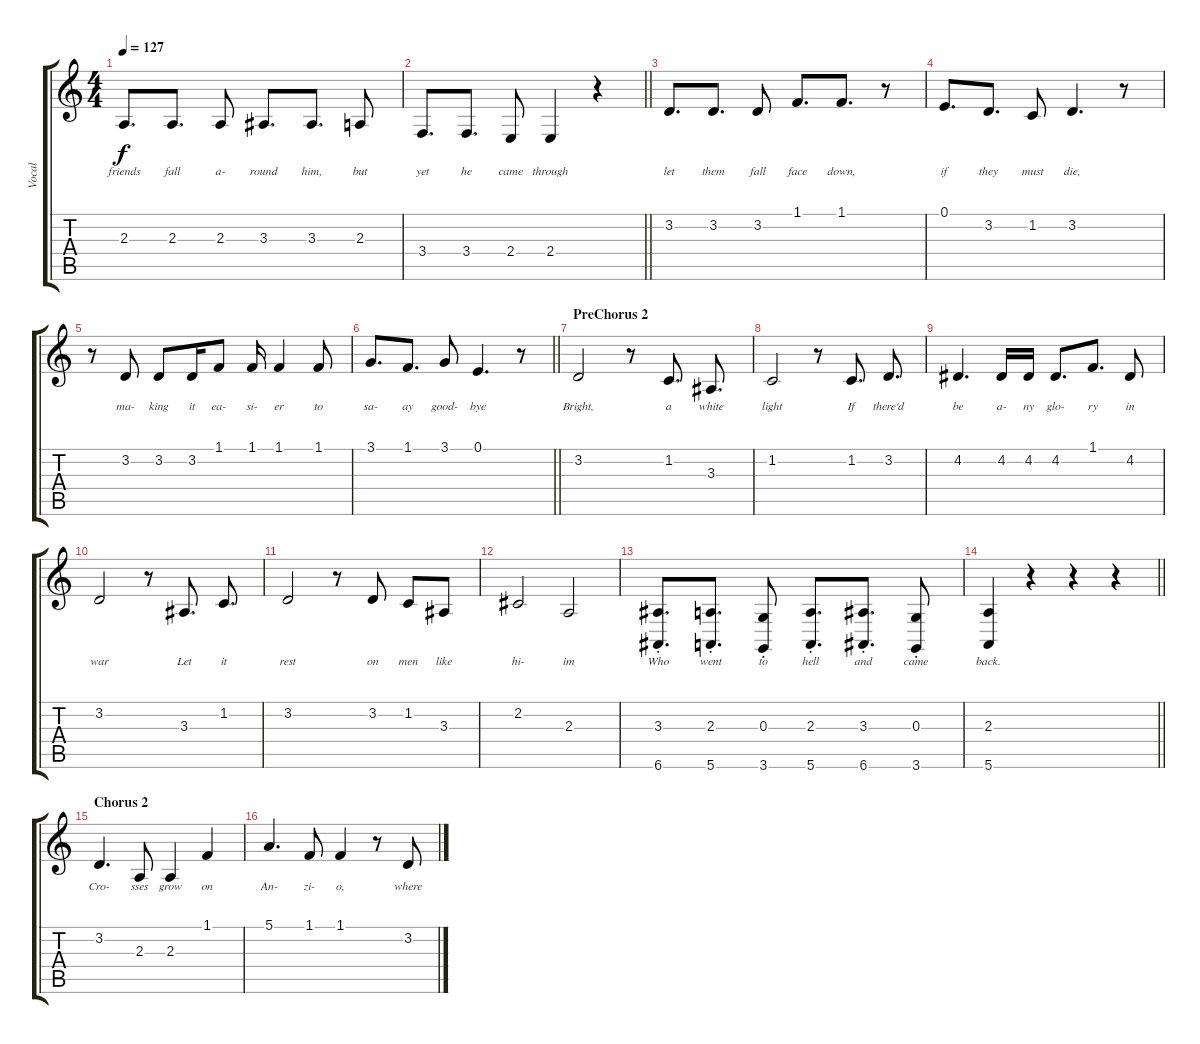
\track ("Vocal" "Vocal") {instrument lead2sawtooth}
\staff {score tabs}
\tuning (E4 B3 G3 D3 A2 E2) {hide}
\ts (4 4)
\tempo 127
\clef g2
\ks c
2.3.8{d lyrics (0 "friends") lyrics (1 "") lyrics (2 "") lyrics (3 "") lyrics (4 "") dy f} 2.3.8{d lyrics (0 "fall") lyrics (1 "") lyrics (2 "") lyrics (3 "") lyrics (4 "")} 2.3.8{lyrics (0 "a-") lyrics (1 "") lyrics (2 "") lyrics (3 "") lyrics (4 "")} 3.3.8{d lyrics (0 "round") lyrics (1 "") lyrics (2 "") lyrics (3 "") lyrics (4 "")} 3.3.8{d lyrics (0 "him,") lyrics (1 "") lyrics (2 "") lyrics (3 "") lyrics (4 "")} 2.3.8{lyrics (0 "but") lyrics (1 "") lyrics (2 "") lyrics (3 "") lyrics (4 "")} |
\barLineRight lightlight
3.4.8{d lyrics (0 "yet") lyrics (1 "") lyrics (2 "") lyrics (3 "") lyrics (4 "")} 3.4.8{d lyrics (0 "he") lyrics (1 "") lyrics (2 "") lyrics (3 "") lyrics (4 "")} 2.4.8{lyrics (0 "came") lyrics (1 "") lyrics (2 "") lyrics (3 "") lyrics (4 "")} 2.4.4{lyrics (0 "through") lyrics (1 "") lyrics (2 "") lyrics (3 "") lyrics (4 "")} r.4 |
3.2.8{d lyrics (0 "let") lyrics (1 "") lyrics (2 "") lyrics (3 "") lyrics (4 "")} 3.2.8{d lyrics (0 "them") lyrics (1 "") lyrics (2 "") lyrics (3 "") lyrics (4 "")} 3.2.8{lyrics (0 "fall") lyrics (1 "") lyrics (2 "") lyrics (3 "") lyrics (4 "")} 1.1.8{d lyrics (0 "face") lyrics (1 "") lyrics (2 "") lyrics (3 "") lyrics (4 "")} 1.1.8{d lyrics (0 "down,") lyrics (1 "") lyrics (2 "") lyrics (3 "") lyrics (4 "")} r.8 |
0.1.8{d lyrics (0 "if") lyrics (1 "") lyrics (2 "") lyrics (3 "") lyrics (4 "")} 3.2.8{d lyrics (0 "they") lyrics (1 "") lyrics (2 "") lyrics (3 "") lyrics (4 "")} 1.2.8{lyrics (0 "must") lyrics (1 "") lyrics (2 "") lyrics (3 "") lyrics (4 "")} 3.2.4{d lyrics (0 "die,") lyrics (1 "") lyrics (2 "") lyrics (3 "") lyrics (4 "")} r.8 |
r.8 3.2.8{lyrics (0 "ma-") lyrics (1 "") lyrics (2 "") lyrics (3 "") lyrics (4 "")} 3.2.8{lyrics (0 "king") lyrics (1 "") lyrics (2 "") lyrics (3 "") lyrics (4 "")} 3.2.16{lyrics (0 "it") lyrics (1 "") lyrics (2 "") lyrics (3 "") lyrics (4 "")} 1.1.8{lyrics (0 "ea-") lyrics (1 "") lyrics (2 "") lyrics (3 "") lyrics (4 "")} 1.1.16{lyrics (0 "si-") lyrics (1 "") lyrics (2 "") lyrics (3 "") lyrics (4 "")} 1.1.4{lyrics (0 "er") lyrics (1 "") lyrics (2 "") lyrics (3 "") lyrics (4 "")} 1.1.8{lyrics (0 "to") lyrics (1 "") lyrics (2 "") lyrics (3 "") lyrics (4 "")} |
\barLineRight lightlight
3.1.8{d lyrics (0 "sa-") lyrics (1 "") lyrics (2 "") lyrics (3 "") lyrics (4 "")} 1.1.8{d lyrics (0 "ay") lyrics (1 "") lyrics (2 "") lyrics (3 "") lyrics (4 "")} 3.1.8{lyrics (0 "good-") lyrics (1 "") lyrics (2 "") lyrics (3 "") lyrics (4 "")} 0.1.4{d lyrics (0 "bye") lyrics (1 "") lyrics (2 "") lyrics (3 "") lyrics (4 "")} r.8 |
\section ("" "PreChorus 2")
3.2.2{lyrics (0 "Bright,") lyrics (1 "") lyrics (2 "") lyrics (3 "") lyrics (4 "")} r.8 1.2.8{d lyrics (0 "a") lyrics (1 "") lyrics (2 "") lyrics (3 "") lyrics (4 "")} 3.3.8{d lyrics (0 "white") lyrics (1 "") lyrics (2 "") lyrics (3 "") lyrics (4 "")} |
1.2.2{lyrics (0 "light") lyrics (1 "") lyrics (2 "") lyrics (3 "") lyrics (4 "")} r.8 1.2.8{d lyrics (0 "If") lyrics (1 "") lyrics (2 "") lyrics (3 "") lyrics (4 "")} 3.2.8{d lyrics (0 "there'd") lyrics (1 "") lyrics (2 "") lyrics (3 "") lyrics (4 "")} |
4.2.4{d lyrics (0 "be") lyrics (1 "") lyrics (2 "") lyrics (3 "") lyrics (4 "")} 4.2.16{lyrics (0 "a-") lyrics (1 "") lyrics (2 "") lyrics (3 "") lyrics (4 "")} 4.2.16{lyrics (0 "ny") lyrics (1 "") lyrics (2 "") lyrics (3 "") lyrics (4 "")} 4.2.8{d lyrics (0 "glo-") lyrics (1 "") lyrics (2 "") lyrics (3 "") lyrics (4 "")} 1.1.8{d lyrics (0 "ry") lyrics (1 "") lyrics (2 "") lyrics (3 "") lyrics (4 "")} 4.2.8{lyrics (0 "in") lyrics (1 "") lyrics (2 "") lyrics (3 "") lyrics (4 "")} |
3.2.2{lyrics (0 "war") lyrics (1 "") lyrics (2 "") lyrics (3 "") lyrics (4 "")} r.8 3.3.8{d lyrics (0 "Let") lyrics (1 "") lyrics (2 "") lyrics (3 "") lyrics (4 "")} 1.2.8{d lyrics (0 "it") lyrics (1 "") lyrics (2 "") lyrics (3 "") lyrics (4 "")} |
3.2.2{lyrics (0 "rest") lyrics (1 "") lyrics (2 "") lyrics (3 "") lyrics (4 "")} r.8 3.2.8{lyrics (0 "on") lyrics (1 "") lyrics (2 "") lyrics (3 "") lyrics (4 "")} 1.2.8{lyrics (0 "men") lyrics (1 "") lyrics (2 "") lyrics (3 "") lyrics (4 "")} 3.3.8{lyrics (0 "like") lyrics (1 "") lyrics (2 "") lyrics (3 "") lyrics (4 "")} |
2.2.2{lyrics (0 "hi-") lyrics (1 "") lyrics (2 "") lyrics (3 "") lyrics (4 "")} 2.3.2{lyrics (0 "im") lyrics (1 "") lyrics (2 "") lyrics (3 "") lyrics (4 "")} |
(3.3{st} 6.6{st}).8{d lyrics (0 "Who") lyrics (1 "") lyrics (2 "") lyrics (3 "") lyrics (4 "")} (2.3{st} 5.6{st}).8{d lyrics (0 "went") lyrics (1 "") lyrics (2 "") lyrics (3 "") lyrics (4 "")} (0.3{st} 3.6{st}).8{lyrics (0 "to") lyrics (1 "") lyrics (2 "") lyrics (3 "") lyrics (4 "")} (2.3{st} 5.6{st}).8{d lyrics (0 "hell") lyrics (1 "") lyrics (2 "") lyrics (3 "") lyrics (4 "")} (3.3{st} 6.6{st}).8{d lyrics (0 "and") lyrics (1 "") lyrics (2 "") lyrics (3 "") lyrics (4 "")} (0.3{st} 3.6{st}).8{lyrics (0 "came") lyrics (1 "") lyrics (2 "") lyrics (3 "") lyrics (4 "")} |
\barLineRight lightlight
(2.3 5.6).4{lyrics (0 "back.") lyrics (1 "") lyrics (2 "") lyrics (3 "") lyrics (4 "")} r.4 r.4 r.4 |
\section ("" "Chorus 2")
3.2.4{d lyrics (0 "Cro-") lyrics (1 "") lyrics (2 "") lyrics (3 "") lyrics (4 "")} 2.3.8{lyrics (0 "sses") lyrics (1 "") lyrics (2 "") lyrics (3 "") lyrics (4 "")} 2.3.4{lyrics (0 "grow") lyrics (1 "") lyrics (2 "") lyrics (3 "") lyrics (4 "")} 1.1.4{lyrics (0 "on") lyrics (1 "") lyrics (2 "") lyrics (3 "") lyrics (4 "")} |
5.1.4{d lyrics (0 "An-") lyrics (1 "") lyrics (2 "") lyrics (3 "") lyrics (4 "")} 1.1.8{lyrics (0 "zi-") lyrics (1 "") lyrics (2 "") lyrics (3 "") lyrics (4 "")} 1.1.4{lyrics (0 "o,") lyrics (1 "") lyrics (2 "") lyrics (3 "") lyrics (4 "")} r.8 3.2.8{lyrics (0 "where") lyrics (1 "") lyrics (2 "") lyrics (3 "") lyrics (4 "")}
